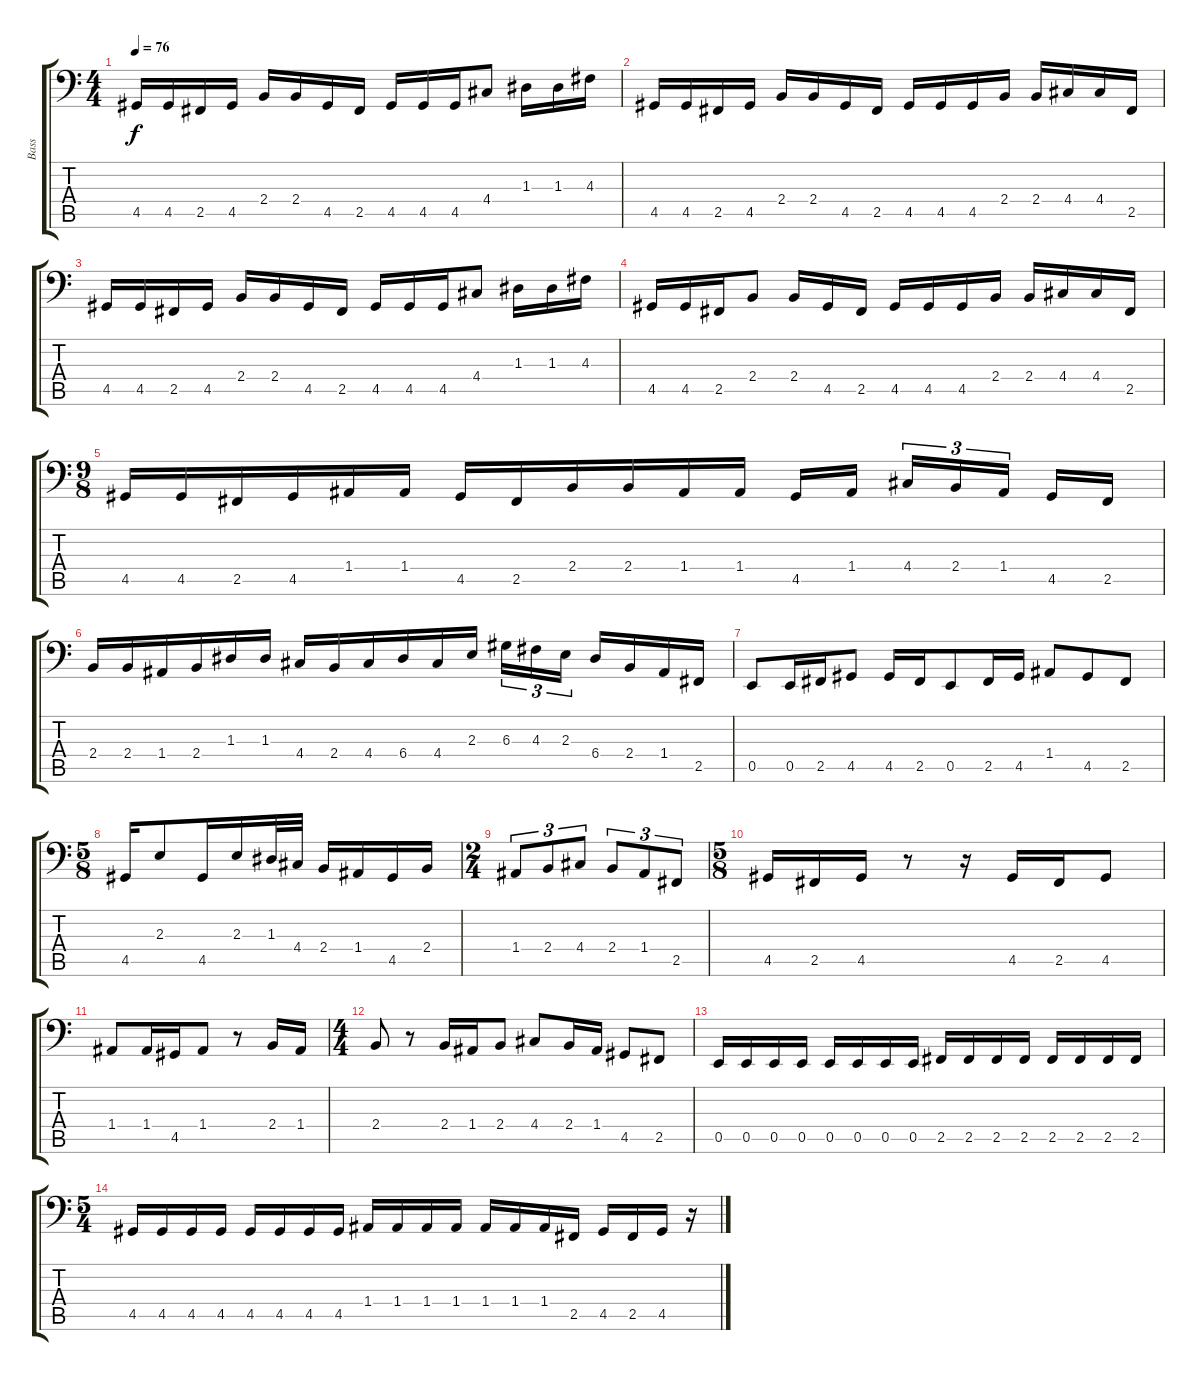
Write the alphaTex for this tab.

\track ("Bass" "Bass") {instrument electricbassfinger}
\staff {score tabs}
\tuning (C3 G2 D2 A1 E1 B0) {hide}
\ts (4 4)
\tempo 76
\clef f4
\ks c
4.5.16{dy f instrument electricbassfinger} 4.5.16 2.5.16 4.5.16 2.4.16 2.4.16 4.5.16 2.5.16 4.5.16 4.5.16 4.5.16 4.4.8 1.3.16 1.3.16 4.3.16 |
4.5.16 4.5.16 2.5.16 4.5.16 2.4.16 2.4.16 4.5.16 2.5.16 4.5.16 4.5.16 4.5.16 2.4.16 2.4.16 4.4.16 4.4.16 2.5.16 |
4.5.16 4.5.16 2.5.16 4.5.16 2.4.16 2.4.16 4.5.16 2.5.16 4.5.16 4.5.16 4.5.16 4.4.8 1.3.16 1.3.16 4.3.16 |
4.5.16 4.5.16 2.5.16 2.4.8 2.4.16 4.5.16 2.5.16 4.5.16 4.5.16 4.5.16 2.4.16 2.4.16 4.4.16 4.4.16 2.5.16 |
\ts (9 8)
4.5.16 4.5.16 2.5.16 4.5.16 1.4.16 1.4.16 4.5.16 2.5.16 2.4.16 2.4.16 1.4.16 1.4.16 4.5.16 1.4.16 4.4.16{tu (3 2)} 2.4.16{tu (3 2)} 1.4.16{tu (3 2)} 4.5.16 2.5.16 |
2.4.16 2.4.16 1.4.16 2.4.16 1.3.16 1.3.16 4.4.16 2.4.16 4.4.16 6.4.16 4.4.16 2.3.16 6.3.16{tu (3 2)} 4.3.16{tu (3 2)} 2.3.16{tu (3 2)} 6.4.16 2.4.16 1.4.16 2.5.16 |
0.5.8 0.5.16 2.5.16 4.5.8 4.5.16 2.5.16 0.5.8 2.5.16 4.5.16 1.4.8 4.5.8 2.5.8 |
\ts (5 8)
4.5.16 2.3.8 4.5.16 2.3.16 1.3.32 4.4.32 2.4.16 1.4.16 4.5.16 2.4.16 |
\ts (2 4)
1.4.8{tu (3 2)} 2.4.8{tu (3 2)} 4.4.8{tu (3 2)} 2.4.8{tu (3 2)} 1.4.8{tu (3 2)} 2.5.8{tu (3 2)} |
\ts (5 8)
4.5.16 2.5.16 4.5.16 r.8 r.16 4.5.16 2.5.16 4.5.8 |
1.4.8 1.4.16 4.5.16 1.4.8 r.8 2.4.16 1.4.16 |
\ts (4 4)
2.4.8 r.8 2.4.16 1.4.16 2.4.8 4.4.8 2.4.16 1.4.16 4.5.8 2.5.8 |
0.5.16 0.5.16 0.5.16 0.5.16 0.5.16 0.5.16 0.5.16 0.5.16 2.5.16 2.5.16 2.5.16 2.5.16 2.5.16 2.5.16 2.5.16 2.5.16 |
\ts (5 4)
4.5.16 4.5.16 4.5.16 4.5.16 4.5.16 4.5.16 4.5.16 4.5.16 1.4.16 1.4.16 1.4.16 1.4.16 1.4.16 1.4.16 1.4.16 2.5.16 4.5.16 2.5.16 4.5.16 r.16
